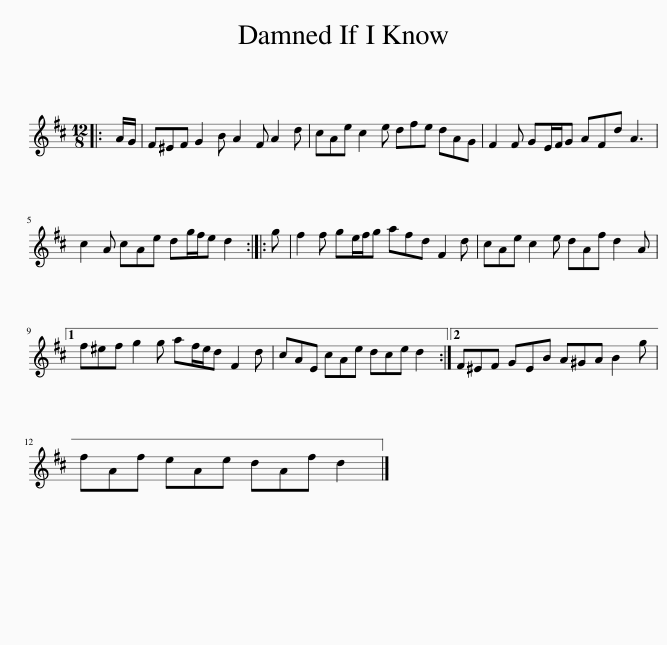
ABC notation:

X:1
L:1/8
M:12/8
I:linebreak $
K:D
V:1 treble
V:1
|: A/G/ | F^EF G2 B A2 F A2 d | cAe c2 e dfe dAG | F2 F GE/F/G AFd A3 |$ c2 A cAe dg/f/e d2 :: %5
 g | f2 f ge/f/g afd F2 d | cAe c2 e dAf d2 A |1$ f^ef g2 g af/e/d F2 d | cAE cAe dce d2 :|2 %10
 F^EF GEB A^GA B2 g |$ fAf eAe dAf d2 |] %12
